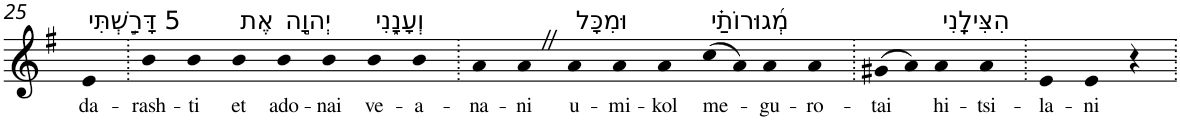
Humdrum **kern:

**kern	**text
*part1	*part1
*staff1	*staff1
*I"Piano	*
*I'Pno	*
!!LO:PB:g=z
*clefG2	*
*k[f#]	*
*G:	*
=25	=25
!LO:TX:a:t=5 דָּרַ֣שְׁתִּי	!
!	!LO:LY:b
4e	da-
=26.	=26.
!	!LO:LY:b
4b	-rash-
!	!LO:LY:b
4b	-ti
!LO:TX:a:t=אֶת	!
!	!LO:LY:b
4b	et
!LO:TX:a:t=יְהוָ֣ה	!
!	!LO:LY:b
4b	ado-
!	!LO:LY:b
4b	-nai
!LO:TX:a:t=וְעָנָ֑נִי	!
!	!LO:LY:b
4b	ve-
!	!LO:LY:b
4b	-a-
=27.	=27.
!	!LO:LY:b
4a	-na-
!	!LO:LY:b
4aZ	-ni
!LO:TX:a:t=וּמִכָּל	!
!	!LO:LY:b
4a	u-
!	!LO:LY:b
4a	-mi-
!	!LO:LY:b
4a	-kol
!LO:TX:a:t=מְ֝גוּרוֹתַ֗י	!
!	!LO:LY:b
(>8cc	me-
8a)	.
!	!LO:LY:b
4a	-gu-
!	!LO:LY:b
4a	-ro-
=28.	=28.
!	!LO:LY:b
(>8g#X	-tai
8a)	.
!LO:TX:a:t=הִצִּילָֽנִי	!
!	!LO:LY:b
4a	hi-
!	!LO:LY:b
4a	-tsi-
=29.	=29.
!	!LO:LY:b
4e	-la-
!	!LO:LY:b
4e	-ni
4r	.
=.	=.
*-	*-
